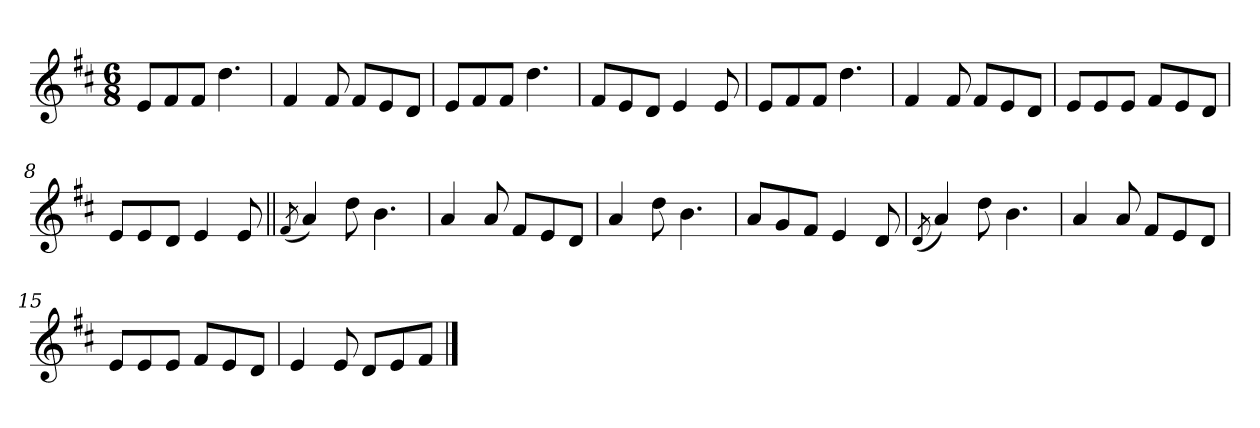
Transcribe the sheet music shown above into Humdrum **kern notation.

**kern
*part1
*staff1
*clefG2
*k[f#c#]
*M6/8
*MM150
=1
8e/L
8f#/
8f#/J
4.dd\
=2
4f#/
8f#/
8f#/L
8e/
8d/J
=3
8e/L
8f#/
8f#/J
4.dd\
=4
8f#/L
8e/
8d/J
4e/
8e/
=5
8e/L
8f#/
8f#/J
4.dd\
=6
4f#/
8f#/
8f#/L
8e/
8d/J
=7
8e/L
8e/
8e/J
8f#/L
8e/
8d/J
=8
8e/L
8e/
8d/J
4e/
8e/
!!LO:LB:g=z
=9||
(<8qf#/
4a/)
8dd\
4.b\
=10
4a/
8a/
8f#/L
8e/
8d/J
=11
4a/
8dd\
4.b\
=12
8a/L
8g/
8f#/J
4e/
8d/
=13
(<8qd/
4a/)
8dd\
4.b\
=14
4a/
8a/
8f#/L
8e/
8d/J
=15
8e/L
8e/
8e/J
8f#/L
8e/
8d/J
=16
4e/
8e/
8d/L
8e/
8f#/J
==
*-
